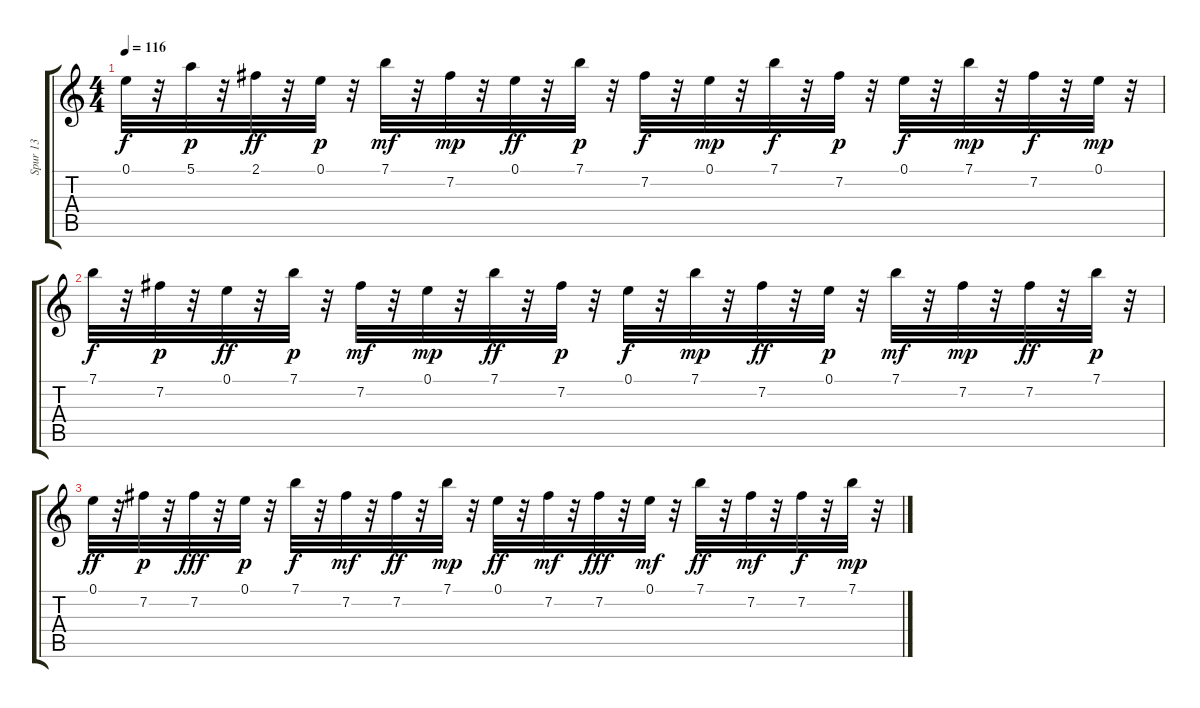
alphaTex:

\track ("Spur 13" "Spur 13") {instrument electricguitarmuted}
\staff {score tabs}
\tuning (E4 B3 G3 D3 A2 E2) {hide}
\ts (4 4)
\tempo 116
\clef g2
\ks c
0.1.32{dy f} r.32 5.1.32{dy p} r.32 2.1.32{dy ff} r.32 0.1.32{dy p} r.32 7.1.32{dy mf} r.32 7.2.32{dy mp} r.32 0.1.32{dy ff} r.32 7.1.32{dy p} r.32 7.2.32{dy f} r.32 0.1.32{dy mp} r.32 7.1.32{dy f} r.32 7.2.32{dy p} r.32 0.1.32{dy f} r.32 7.1.32{dy mp} r.32 7.2.32{dy f} r.32 0.1.32{dy mp} r.32 |
7.1.32{dy f} r.32 7.2.32{dy p} r.32 0.1.32{dy ff} r.32 7.1.32{dy p} r.32 7.2.32{dy mf} r.32 0.1.32{dy mp} r.32 7.1.32{dy ff} r.32 7.2.32{dy p} r.32 0.1.32{dy f} r.32 7.1.32{dy mp} r.32 7.2.32{dy ff} r.32 0.1.32{dy p} r.32 7.1.32{dy mf} r.32 7.2.32{dy mp} r.32 7.2.32{dy ff} r.32 7.1.32{dy p} r.32 |
0.1.32{dy ff} r.32 7.2.32{dy p} r.32 7.2.32{dy fff} r.32 0.1.32{dy p} r.32 7.1.32{dy f} r.32 7.2.32{dy mf} r.32 7.2.32{dy ff} r.32 7.1.32{dy mp} r.32 0.1.32{dy ff} r.32 7.2.32{dy mf} r.32 7.2.32{dy fff} r.32 0.1.32{dy mf} r.32 7.1.32{dy ff} r.32 7.2.32{dy mf} r.32 7.2.32{dy f} r.32 7.1.32{dy mp} r.32
